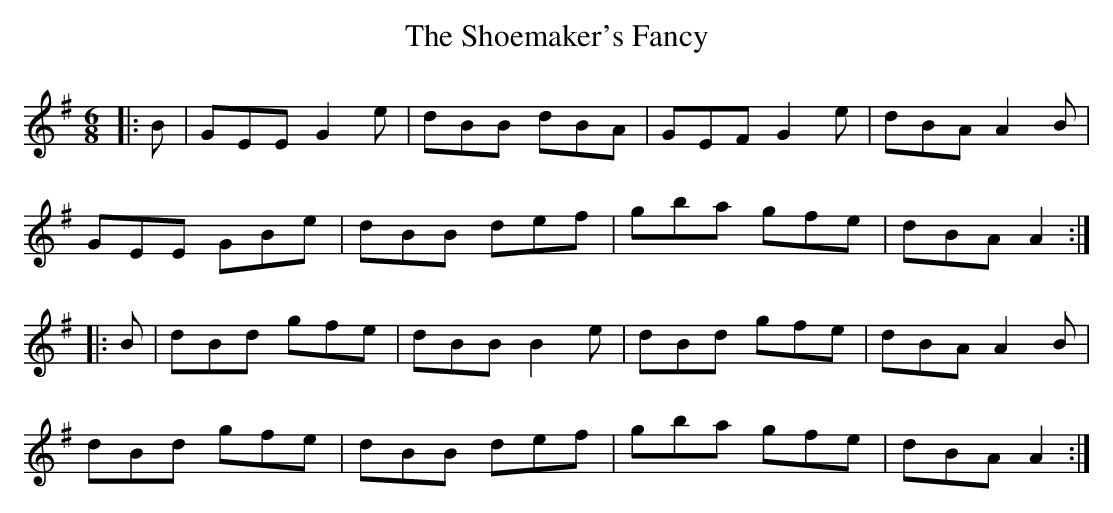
X:1
T: The Shoemaker's Fancy
M: 6/8
L: 1/8
K: Gmaj
|:B|GEE G2e|dBB dBA|GEF G2e|dBA A2B|
GEE GBe|dBB def|gba gfe|dBA A2:|
|:B|dBd gfe|dBB B2e|dBd gfe|dBA A2B|
dBd gfe|dBB def|gba gfe|dBA A2:|
